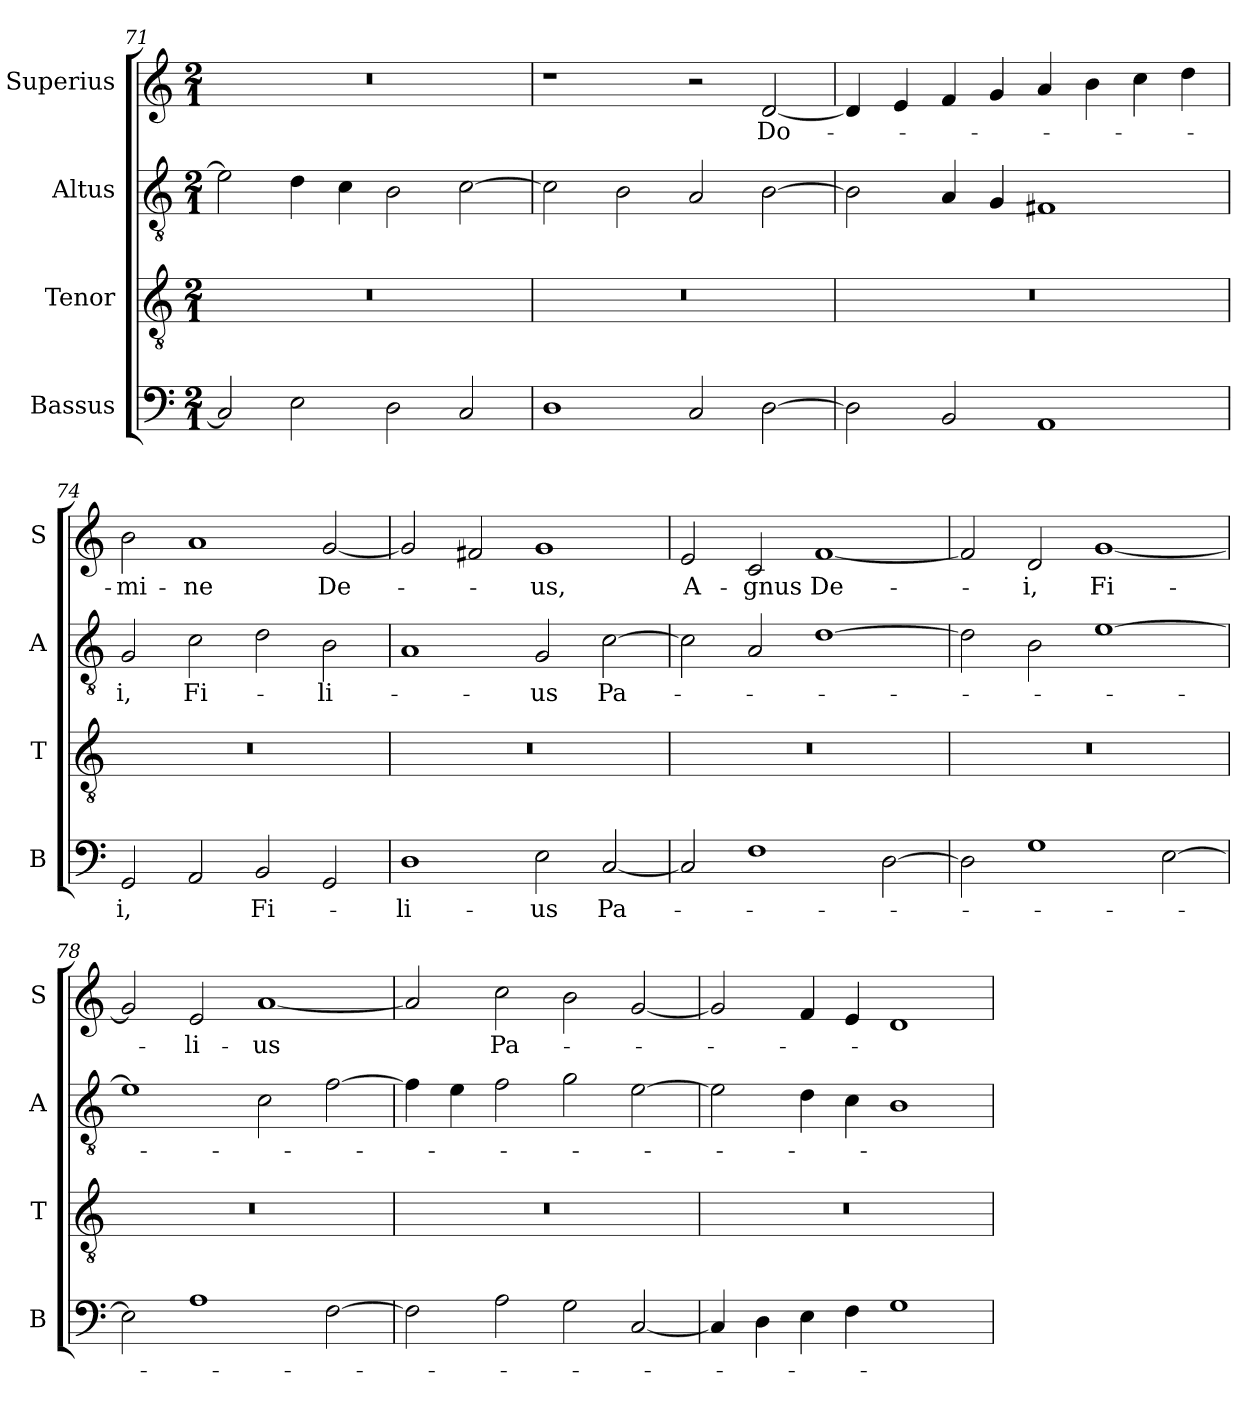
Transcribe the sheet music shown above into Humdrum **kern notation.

**kern	**text	**kern	**kern	**text	**kern	**text
*part4	*part4	*part3	*part2	*part2	*part1	*part1
*staff4	*staff4	*staff3	*staff2	*staff2	*staff1	*staff1
*I"Bassus	*	*I"Tenor	*I"Altus	*	*I"Superius	*
*I'B	*	*I'T	*I'A	*	*I'S	*
*clefF4	*	*clefGv2	*clefGv2	*	*clefG2	*
*k[]	*	*k[]	*k[]	*	*k[]	*
*M2/1	*	*M2/1	*M2/1	*	*M2/1	*
=71	=71	=71	=71	=71	=71	=71
2C]	.	0r	2e]	.	0r	.
2E	.	.	4d	.	.	.
.	.	.	4c	.	.	.
2D	.	.	2B	.	.	.
2C	.	.	[2c	.	.	.
=72	=72	=72	=72	=72	=72	=72
1D	.	0r	2c]	.	1r	.
.	.	.	2B	.	.	.
2C	.	.	2A	.	2r	.
[2D	.	.	[2B	.	[2d	Do-
=73	=73	=73	=73	=73	=73	=73
2D]	.	0r	2B]	.	4d]	.
.	.	.	.	.	4e	.
2BB	.	.	4A	.	4f	.
.	.	.	4G	.	4g	.
1AA	.	.	1F#X	.	4a	.
.	.	.	.	.	4b	.
.	.	.	.	.	4cc	.
.	.	.	.	.	4dd	.
=74	=74	=74	=74	=74	=74	=74
2GG	-i,	0r	2G	-i,	2b	-mi-
2AA	.	.	2c	Fi-	1a	-ne
2BB	Fi-	.	2d	.	.	.
2GG	.	.	2B	-li-	[2g	De-
=75	=75	=75	=75	=75	=75	=75
1D	-li-	0r	1A	.	2g]	.
.	.	.	.	.	2f#X	.
2E	-us	.	2G	-us	1g	-us,
[2C	Pa-	.	[2c	Pa-	.	.
=76	=76	=76	=76	=76	=76	=76
2C]	.	0r	2c]	.	2e	A-
1F	.	.	2A	.	2c	-gnus
.	.	.	[1d	.	[1f	De-
[2D	.	.	.	.	.	.
=77	=77	=77	=77	=77	=77	=77
2D]	.	0r	2d]	.	2f]	.
1G	.	.	2B	.	2d	-i,
.	.	.	[1e	.	[1g	Fi-
[2E	.	.	.	.	.	.
=78	=78	=78	=78	=78	=78	=78
2E]	.	0r	1e]	.	2g]	.
1A	.	.	.	.	2e	-li-
.	.	.	2c	.	[1a	-us
[2F	.	.	[2f	.	.	.
=79	=79	=79	=79	=79	=79	=79
2F]	.	0r	4f]	.	2a]	.
.	.	.	4e	.	.	.
2A	.	.	2f	.	2cc	Pa-
2G	.	.	2g	.	2b	.
[2C	.	.	[2e	.	[2g	.
=80	=80	=80	=80	=80	=80	=80
4C]	.	0r	2e]	.	2g]	.
4D	.	.	.	.	.	.
4E	.	.	4d	.	4f	.
4F	.	.	4c	.	4e	.
1G	.	.	1B	.	1d	.
=	=	=	=	=	=	=
*-	*-	*-	*-	*-	*-	*-
